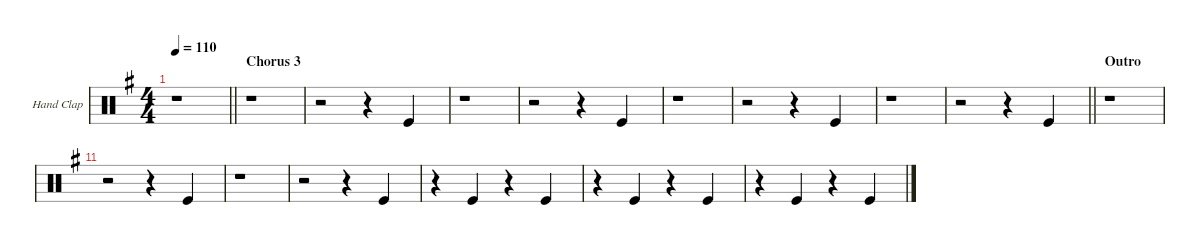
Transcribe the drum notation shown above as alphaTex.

\defaultSystemsLayout 4
\hideDynamics
\bracketExtendMode groupsimilarinstruments
\useSystemSignSeparator
\multiBarRest
\multiTrackTrackNamePolicy allsystems
\firstSystemTrackNameMode fullname
\firstSystemTrackNameOrientation horizontal
\otherSystemsTrackNameOrientation horizontal
\defaultBarNumberDisplay FirstOfSystem
\track ("Hand Clap" "Clap") {multiBarRest instrument percussion}
\staff {score}
\articulation defaults
\ts (4 4)
\tempo 110
\clef neutral
\barLineRight lightlight
\ks g
r.1{dy f} |
\section ("" "Chorus 3")
r.1 |
r.2 r.4 "Kick (hit)".4 |
r.1 |
r.2 r.4 "Kick (hit)".4 |
r.1 |
r.2 r.4 "Kick (hit)".4 |
r.1 |
\barLineRight lightlight
r.2 r.4 "Kick (hit)".4 |
\section ("" "Outro")
r.1 |
r.2 r.4 "Kick (hit)".4 |
r.1 |
r.2 r.4 "Kick (hit)".4 |
r.4 "Kick (hit)".4 r.4 "Kick (hit)".4 |
r.4 "Kick (hit)".4 r.4 "Kick (hit)".4 |
r.4 "Kick (hit)".4 r.4 "Kick (hit)".4
